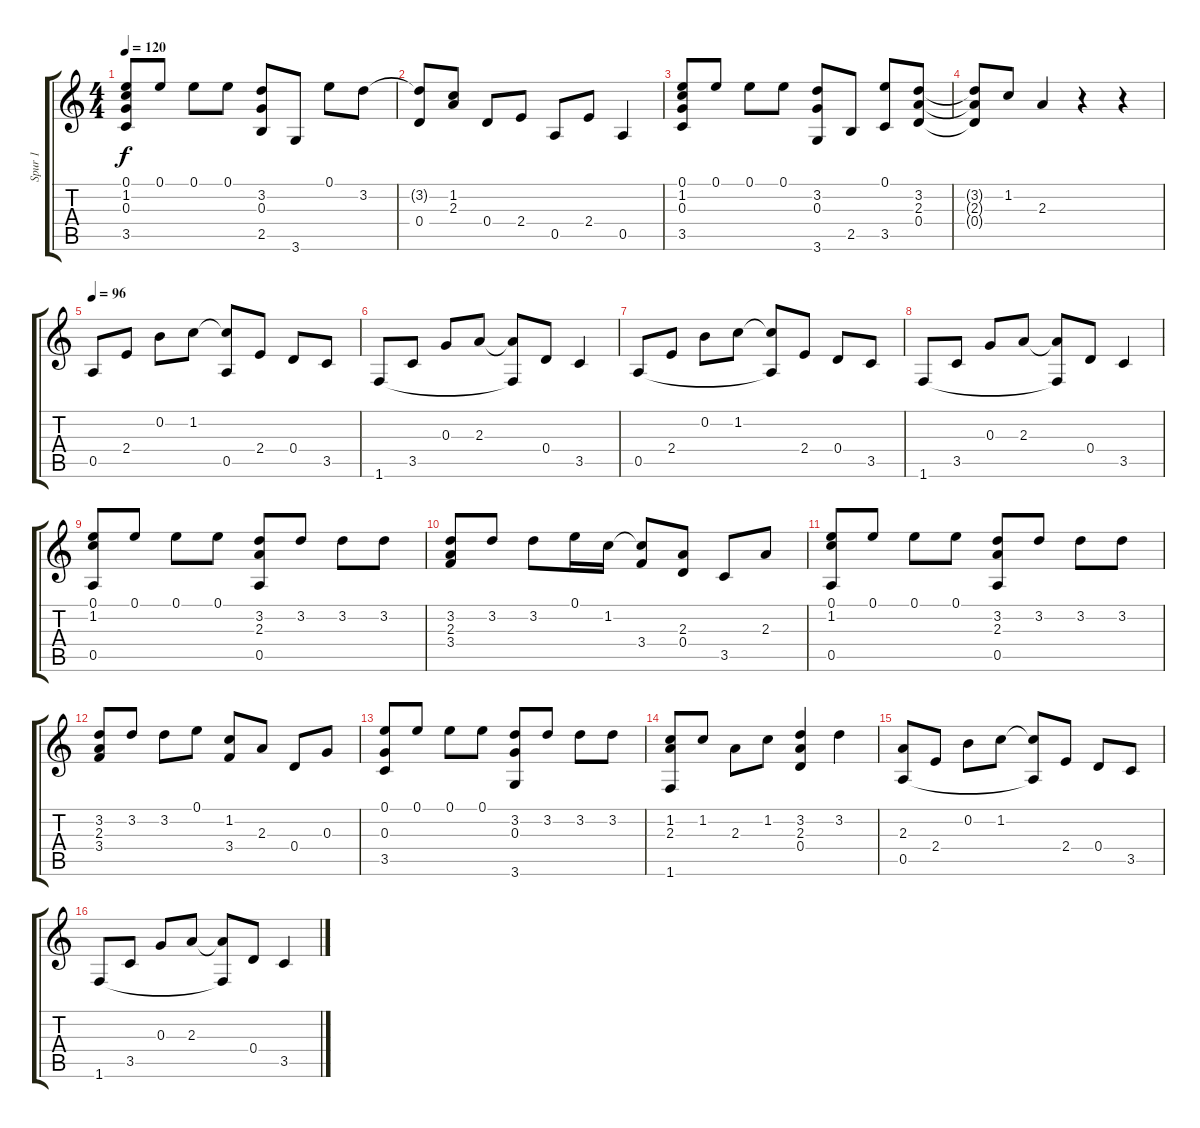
\track ("Spur 1" "Spur 1") {instrument acousticguitarnylon}
\staff {score tabs}
\tuning (E4 B3 G3 D3 A2 E2) {hide}
\ts (4 4)
\tempo 120
\clef g2
\ks c
(0.1 1.2 0.3 3.5).8{dy f} 0.1.8 0.1.8 0.1.8 (3.2 0.3 2.5).8 3.6.8 0.1.8 3.2.8 |
(3.2{t} 0.4).8 (1.2 2.3).8 0.4.8 2.4.8 0.5.8 2.4.8 0.5.4 |
(0.1 1.2 0.3 3.5).8 0.1.8 0.1.8 0.1.8 (3.2 0.3 3.6).8 2.5.8 (0.1 3.5).8 (3.2 2.3 0.4).8 |
(3.2{t} 2.3{t} 0.4{t}).8 1.2.8 2.3.4 r.4 r.4 |
\tempo 96
0.5.8 2.4.8 0.2.8 1.2.8 (1.2{t} 0.5).8 2.4.8 0.4.8 3.5.8 |
1.6.8 3.5.8 0.3.8 2.3.8 (2.3{t} 1.6{t}).8 0.4.8 3.5.4 |
0.5.8 2.4.8 0.2.8 1.2.8 (1.2{t} 0.5{t}).8 2.4.8 0.4.8 3.5.8 |
1.6.8 3.5.8 0.3.8 2.3.8 (2.3{t} 1.6{t}).8 0.4.8 3.5.4 |
(0.1 1.2 0.5).8 0.1.8 0.1.8 0.1.8 (3.2 2.3 0.5).8 3.2.8 3.2.8 3.2.8 |
(3.2 2.3 3.4).8 3.2.8 3.2.8 0.1.16 1.2.16 (1.2{t} 3.4).8 (2.3 0.4).8 3.5.8 2.3.8 |
(0.1 1.2 0.5).8 0.1.8 0.1.8 0.1.8 (3.2 2.3 0.5).8 3.2.8 3.2.8 3.2.8 |
(3.2 2.3 3.4).8 3.2.8 3.2.8 0.1.8 (1.2 3.4).8 2.3.8 0.4.8 0.3.8 |
(0.1 0.3 3.5).8 0.1.8 0.1.8 0.1.8 (3.2 0.3 3.6).8 3.2.8 3.2.8 3.2.8 |
(1.2 2.3 1.6).8 1.2.8 2.3.8 1.2.8 (3.2 2.3 0.4).4 3.2.4 |
(2.3 0.5).8 2.4.8 0.2.8 1.2.8 (1.2{t} 0.5{t}).8 2.4.8 0.4.8 3.5.8 |
1.6.8 3.5.8 0.3.8 2.3.8 (2.3{t} 1.6{t}).8 0.4.8 3.5.4
